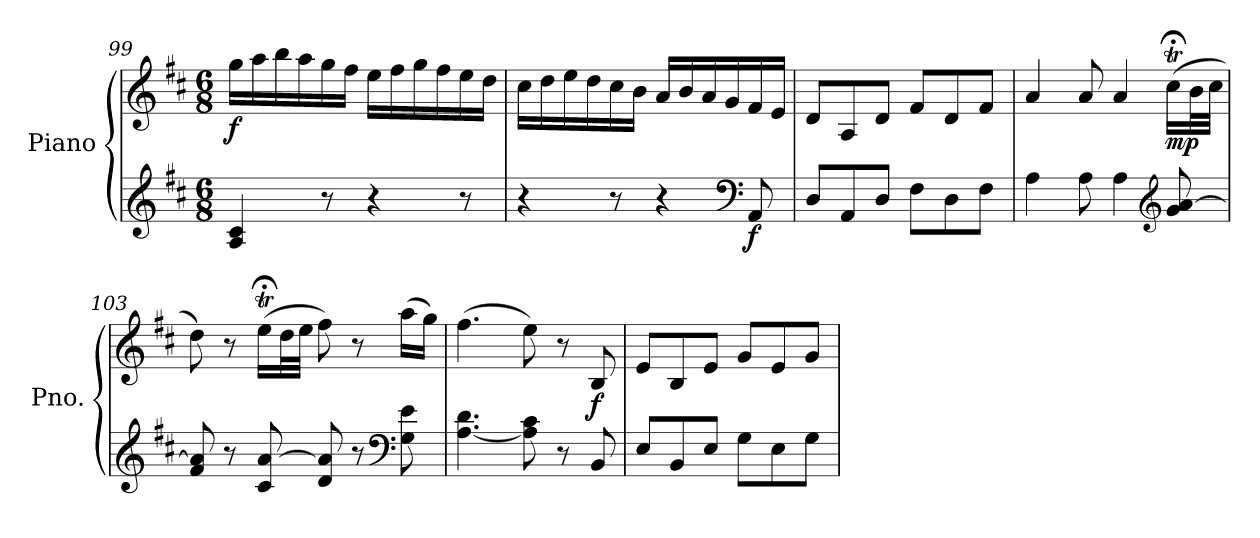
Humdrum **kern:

**kern	**kern	**dynam
*part1	*part1	*part1
*staff2	*staff1	*staff1/2
*I"Piano	*	*
*I'Pno.	*	*
*clefG2	*clefG2	*
*k[f#c#]	*k[f#c#]	*
*M6/8	*M6/8	*
=99	=99	=99
!	!	!LO:DY:b
4A/ 4c#/	16gg\LL	f
.	16aa\	.
.	16bb\	.
.	16aa\	.
8r	16gg\	.
.	16ff#\JJ	.
4r	16ee\LL	.
.	16ff#\	.
.	16gg\	.
.	16ff#\	.
8r	16ee\	.
.	16dd\JJ	.
=100	=100	=100
4r	16cc#\LL	.
.	16dd\	.
.	16ee\	.
.	16dd\	.
8r	16cc#\	.
.	16b\JJ	.
4r	16a/LL	.
.	16b/	.
.	16a/	.
.	16g/	.
*clefF4	*	*
!	!	!LO:DY:b=2
8AA/	16f#/	f
.	16e/JJ	.
!!LO:LB:g=z
=101	=101	=101
8D/L	8d/L	.
8AA/	8A/	.
8D/J	8d/J	.
8F#\L	8f#/L	.
8D\	8d/	.
8F#\J	8f#/J	.
=102	=102	=102
4A\	4a/	.
8A\	8a/	.
4A\	4a/	.
*clefG2	*	*
!	!	!LO:DY:b
8g/ [8a/	(>16cc#;<t\LL	mp
.	32b\L	.
.	32cc#\JJJ	.
=103	=103	=103
8f#/ 8a/]	8dd\)	.
8r	8r	.
8c#/ [8a/	(>16ee;<T\LL	.
.	32dd\L	.
.	32ee\JJJ	.
8d/ 8a/]	8ff#\)	.
8r	8r	.
*clefF4	*	*
8G\ 8e\	(>16aa\LL	.
.	16gg\JJ)	.
=104	=104	=104
[4.A\ 4.d\	(>4.ff#\	.
8A\] 8c#\	8ee\)	.
8r	8r	.
!	!	!LO:DY:b
8BB/	8B/	f
=105	=105	=105
8E/L	8e/L	.
8BB/	8B/	.
8E/J	8e/J	.
8G\L	8g/L	.
8E\	8e/	.
8G\J	8g/J	.
=	=	=
*-	*-	*-
